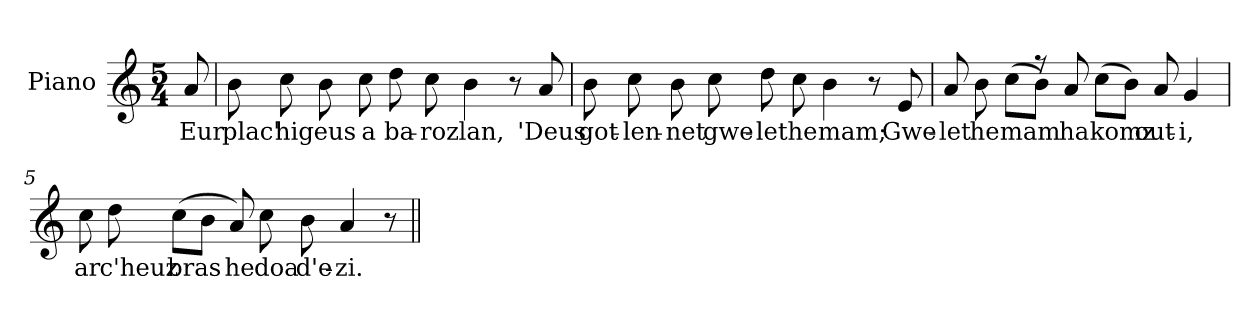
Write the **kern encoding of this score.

**kern	**text
*part1	*part1
*staff1	*staff1
*I"Piano	*
*I'Pno	*
*clefG2	*
*k[]	*
*M5/4	*
*MM112	*
=1	=1
8a/	Eur
=2	=2
8b\	plac'
8cc\	hig
8b\	eus
8cc\	a
8dd\	ba-
8cc\	-roz
4b\	lan,
8r	.
8a/	'Deus
=3	=3
8b\	got-
8cc\	-len-
8b\	-net
8cc\	gwe-
8dd\	-let
8cc\	he
4b\	mam;
8r	.
8e/	Gwe-
=4	=4
*^	*
8a/	8ryy	-let
4ryy	8b\	he
.	(<8cc\L	mam
8r	8b\J)	.
8a/	8ryy	ha
4ryy	(<8cc\L	komz
.	8b\J)	.
8a/	4.ryy	out-
4g/	.	-i,
*v	*v	*
=5	=5
8cc\	ar
8dd\	c'heuz
(>8cc\L	bras
8b\J	.
8a/)	he
8cc\	doa
8b\	d'e-
4a/	-zi.
8r	.
=||	=||
*-	*-
